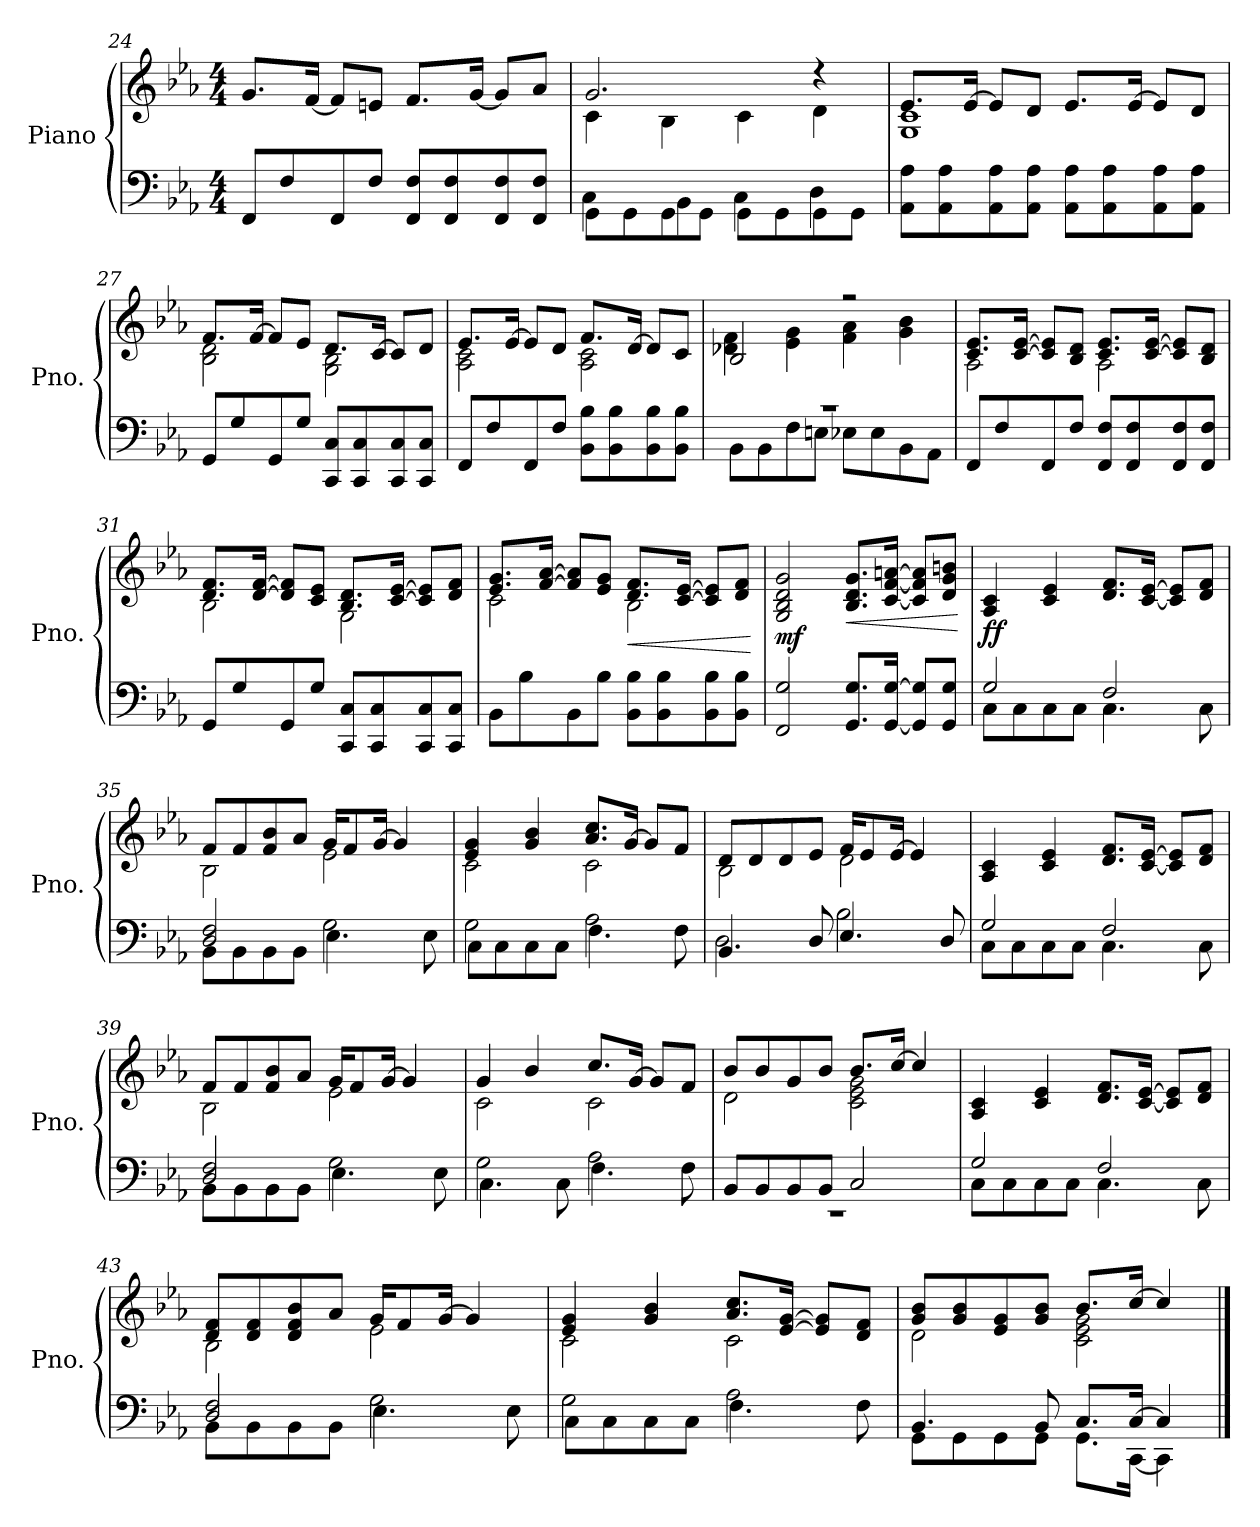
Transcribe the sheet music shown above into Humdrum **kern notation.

**kern	**kern	**dynam
*part1	*part1	*part1
*staff2	*staff1	*staff1/2
*I"Piano	*	*
*I'Pno.	*	*
*clefF4	*clefG2	*
*k[b-e-a-]	*k[b-e-a-]	*
*M4/4	*M4/4	*
=24	=24	=24
8FF/L	8.g/L	.
8F/	.	.
.	[16f/Jk	.
8FF/	8f/L]	.
8F/J	8en/J	.
8FF/ 8F/L	8.f/L	.
8FF/ 8F/	.	.
.	[16g/Jk	.
8FF/ 8F/	8g/L]	.
8FF/ 8F/J	8a-/J	.
=25	=25	=25
*^	*^	*
8GG\L	4C\	2.g/	4c\	.
8GG\	.	.	.	.
8GG\	4BB-\	.	4B-\	.
8GG\J	.	.	.	.
8GG\L	4C\	.	4c\	.
8GG\	.	.	.	.
8GG\	4D\	4r	4d\	.
8GG\J	.	.	.	.
*v	*v	*	*	*
=26	=26	=26	=26
8AA-\ 8A-\L	8.e-/L	1G 1c	.
8AA-\ 8A-\	.	.	.
.	[16e-/Jk	.	.
8AA-\ 8A-\	8e-/L]	.	.
8AA-\ 8A-\J	8d/J	.	.
8AA-\ 8A-\L	8.e-/L	.	.
8AA-\ 8A-\	.	.	.
.	[16e-/Jk	.	.
8AA-\ 8A-\	8e-/L]	.	.
8AA-\ 8A-\J	8d/J	.	.
!!LO:PB:g=z	!!
=27	=27	=27	=27
8GG/L	8.f/L	2B-\ 2d\	.
8G/	.	.	.
.	[16f/Jk	.	.
8GG/	8f/L]	.	.
8G/J	8e-/J	.	.
8CC/ 8C/L	8.d/L	2G\ 2B-\	.
8CC/ 8C/	.	.	.
.	[16c/Jk	.	.
8CC/ 8C/	8c/L]	.	.
8CC/ 8C/J	8d/J	.	.
=28	=28	=28	=28
8FF/L	8.e-/L	2A-\ 2c\	.
8F/	.	.	.
.	[16e-/Jk	.	.
8FF/	8e-/L]	.	.
8F/J	8d/J	.	.
8BB-\ 8B-\L	8.f/L	2A-\ 2c\	.
8BB-\ 8B-\	.	.	.
.	[16d/Jk	.	.
8BB-\ 8B-\	8d/L]	.	.
8BB-\ 8B-\J	8c/J	.	.
=29	=29	=29	=29
*^	*	*	*
1r	8BB-\L	2B-/	4d-X\ 4f\	.
.	8BB-\	.	.	.
.	8F\	.	4e-\ 4g\	.
.	8En\J	.	.	.
.	8E-X\L	2r	4f\ 4a-\	.
.	8E-\	.	.	.
.	8BB-\	.	4g\ 4b-\	.
.	8AA-\J	.	.	.
*v	*v	*	*	*
=30	=30	=30	=30
8FF/L	8.c/ 8.e-/L	2A-\	.
8F/	.	.	.
.	[16c/ [16e-/Jk	.	.
8FF/	8c/] 8e-/]L	.	.
8F/J	8B-/ 8d/J	.	.
8FF/ 8F/L	8.c/ 8.e-/L	2A-\	.
8FF/ 8F/	.	.	.
.	[16c/ [16e-/Jk	.	.
8FF/ 8F/	8c/] 8e-/]L	.	.
8FF/ 8F/J	8B-/ 8d/J	.	.
!!LO:LB:g=z	!!
=31	=31	=31	=31
8GG/L	8.d/ 8.f/L	2B-\	.
8G/	.	.	.
.	[16d/ [16f/Jk	.	.
8GG/	8d/] 8f/]L	.	.
8G/J	8c/ 8e-/J	.	.
8CC/ 8C/L	8.B-/ 8.d/L	2G\	.
8CC/ 8C/	.	.	.
.	[16c/ [16e-/Jk	.	.
8CC/ 8C/	8c/] 8e-/]L	.	.
8CC/ 8C/J	8d/ 8f/J	.	.
=32	=32	=32	=32
8BB-\L	8.e-/ 8.g/L	2c\	.
8B-\	.	.	.
.	[16f/ [16a-/Jk	.	.
8BB-\	8f/] 8a-/]L	.	.
8B-\J	8e-/ 8g/J	.	.
!	!	!	!LO:HP:b
8BB-\ 8B-\L	8.d/ 8.f/L	2B-\	<
8BB-\ 8B-\	.	.	.
.	[16c/ [16e-/Jk	.	.
8BB-\ 8B-\	8c/] 8e-/]L	.	.
8BB-\ 8B-\J	8d/ 8f/J	.	.
*	*v	*v	*
.	.	[
=33	=33	=33
!	!	!LO:DY:a=2
2FF/ 2G/	2G/ 2B-/ 2d/ 2g/	mf
!	!	!LO:HP:b
8.GG/ 8.G/L	8.B-/ 8.d/ 8.g/L	<
[16GG/ [16G/Jk	[16c/ [16f/ [16an/Jk	.
8GG/] 8G/]L	8c/] 8f/] 8a/]L	.
8GG/ 8G/J	8d/ 8g/ 8bn/J	.
.	.	[
=34	=34	=34
*^	*	*
!	!	!	!LO:DY:b
2G/	8C\L	4A-/ 4c/	ff
.	8C\	.	.
.	8C\	4c/ 4e-/	.
.	8C\J	.	.
2F/	4.C\	8.d/ 8.f/L	.
.	.	[16c/ [16e-/Jk	.
.	.	8c/] 8e-/]L	.
.	8C\	8d/ 8f/J	.
!!LO:LB:g=z
=35	=35	=35	=35
*	*	*^	*
2D/ 2F/	8BB-\L	8f/L	2B-\	.
.	8BB-\	8f/	.	.
.	8BB-\	8f/ 8b-/	.	.
.	8BB-\J	8a-/J	.	.
2G\	4.E-\	16g/KL	2e-\	.
.	.	8f/	.	.
.	.	[16g/Jk	.	.
.	.	4g/]	.	.
.	8E-\	.	.	.
=36	=36	=36	=36	=36
2G\	8C\L	4e-/ 4g/	2c\	.
.	8C\	.	.	.
.	8C\	4g/ 4b-/	.	.
.	8C\J	.	.	.
2A-\	4.F\	8.a-/ 8.cc/L	2c\	.
.	.	[16g/Jk	.	.
.	.	8g/L]	.	.
.	8F\	8f/J	.	.
=37	=37	=37	=37	=37
4.BB-/	2D\	8d/L	2B-\	.
.	.	8d/	.	.
.	.	8d/	.	.
8D/	.	8e-/J	.	.
4.E-/	2B-\	16f/KL	2d\	.
.	.	8e-/	.	.
.	.	[16e-/Jk	.	.
.	.	4e-/]	.	.
8D/	.	.	.	.
*	*	*v	*v	*
=38	=38	=38	=38
2G/	8C\L	4A-/ 4c/	.
.	8C\	.	.
.	8C\	4c/ 4e-/	.
.	8C\J	.	.
2F/	4.C\	8.d/ 8.f/L	.
.	.	[16c/ [16e-/Jk	.
.	.	8c/] 8e-/]L	.
.	8C\	8d/ 8f/J	.
!!LO:LB:g=z
=39	=39	=39	=39
*	*	*^	*
2D/ 2F/	8BB-\L	8f/L	2B-\	.
.	8BB-\	8f/	.	.
.	8BB-\	8f/ 8b-/	.	.
.	8BB-\J	8a-/J	.	.
2G\	4.E-\	16g/KL	2e-\	.
.	.	8f/	.	.
.	.	[16g/Jk	.	.
.	.	4g/]	.	.
.	8E-\	.	.	.
=40	=40	=40	=40	=40
2G\	4.C\	4g/	2c\	.
.	.	4b-/	.	.
.	8C\	.	.	.
2A-\	4.F\	8.cc/L	2c\	.
.	.	[16g/Jk	.	.
.	.	8g/L]	.	.
.	8F\	8f/J	.	.
=41	=41	=41	=41	=41
8BB-/L	1r	8b-/L	2d\	.
8BB-/	.	8b-/	.	.
8BB-/	.	8g/	.	.
8BB-/J	.	8b-/J	.	.
2C/	.	8.b-/L	2c\ 2e-\ 2g\	.
.	.	[16cc/Jk	.	.
.	.	4cc/]	.	.
*	*	*v	*v	*
=42	=42	=42	=42
2G/	8C\L	4A-/ 4c/	.
.	8C\	.	.
.	8C\	4c/ 4e-/	.
.	8C\J	.	.
2F/	4.C\	8.d/ 8.f/L	.
.	.	[16c/ [16e-/Jk	.
.	.	8c/] 8e-/]L	.
.	8C\	8d/ 8f/J	.
=43	=43	=43	=43
*	*	*^	*
2D/ 2F/	8BB-\L	8d/ 8f/L	2B-\	.
.	8BB-\	8d/ 8f/	.	.
.	8BB-\	8d/ 8f/ 8b-/	.	.
.	8BB-\J	8a-/J	.	.
2G\	4.E-\	16g/KL	2e-\	.
.	.	8f/	.	.
.	.	[16g/Jk	.	.
.	.	4g/]	.	.
.	8E-\	.	.	.
!!LO:LB:g=z	!!
=44	=44	=44	=44	=44
2G\	8C\L	4e-/ 4g/	2c\	.
.	8C\	.	.	.
.	8C\	4g/ 4b-/	.	.
.	8C\J	.	.	.
2A-\	4.F\	8.a-/ 8.cc/L	2c\	.
.	.	[16e-/ [16g/Jk	.	.
.	.	8e-/] 8g/]L	.	.
.	8F\	8d/ 8f/J	.	.
=45	=45	=45	=45	=45
4.BB-/	8GG\L	8g/ 8b-/L	2d\	.
.	8GG\	8g/ 8b-/	.	.
.	8GG\	8e-/ 8g/	.	.
8BB-/	8GG\J	8g/ 8b-/J	.	.
8.C/L	8.GG\L	8.b-/L	2c\ 2e-\ 2g\	.
[16C/Jk	[16CC\Jk	[16cc/Jk	.	.
4C/]	4CC\]	4cc/]	.	.
*v	*v	*	*	*
*	*v	*v	*
==	==	==
*-	*-	*-
